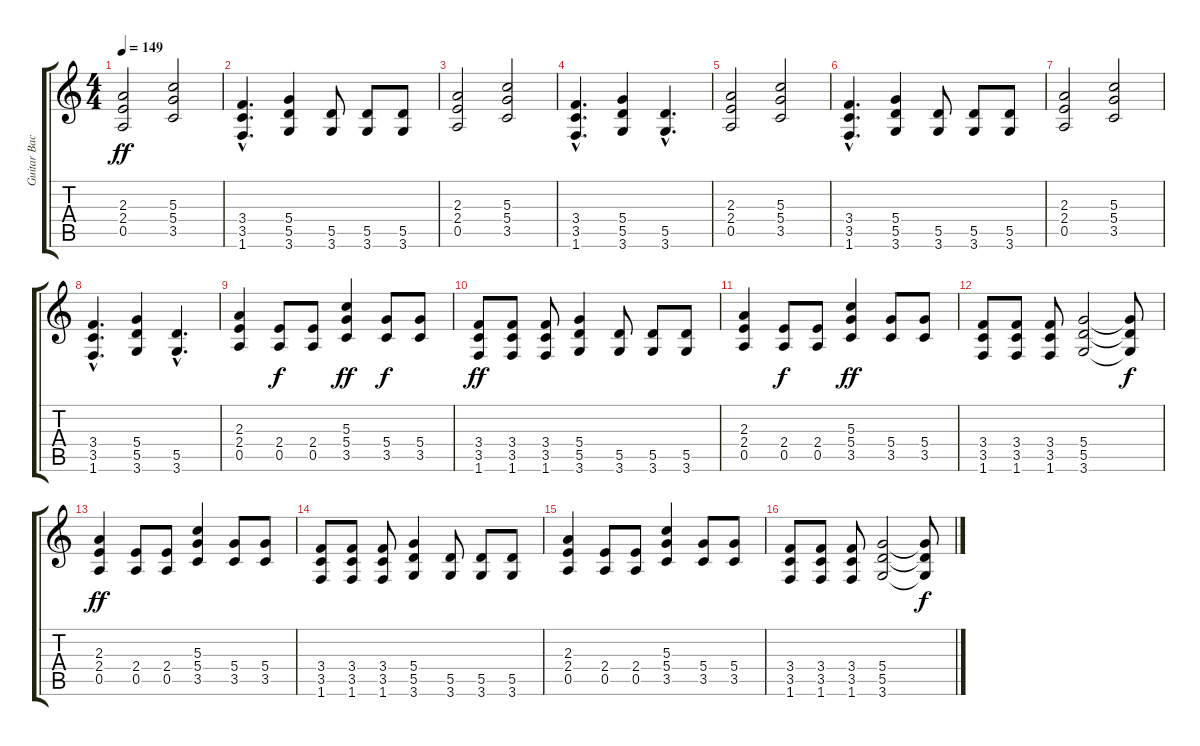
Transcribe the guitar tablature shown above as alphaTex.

\track ("Guitar Backing" "Guitar Bac") {instrument distortionguitar}
\staff {score tabs}
\tuning (E4 B3 G3 D3 A2 E2) {hide}
\ts (4 4)
\tempo 149
\clef g2
\ks c
(2.3 2.4 0.5).2{dy ff} (5.3 5.4 3.5).2 |
(3.4{hac} 3.5{hac} 1.6{hac}).4{d} (5.4 5.5 3.6).4 (5.5 3.6).8 (5.5 3.6).8 (5.5 3.6).8 |
(2.3 2.4 0.5).2 (5.3 5.4 3.5).2 |
(3.4{hac} 3.5{hac} 1.6{hac}).4{d} (5.4 5.5 3.6).4 (5.5{hac} 3.6{hac}).4{d} |
(2.3 2.4 0.5).2 (5.3 5.4 3.5).2 |
(3.4{hac} 3.5{hac} 1.6{hac}).4{d} (5.4 5.5 3.6).4 (5.5 3.6).8 (5.5 3.6).8 (5.5 3.6).8 |
(2.3 2.4 0.5).2 (5.3 5.4 3.5).2 |
(3.4{hac} 3.5{hac} 1.6{hac}).4{d} (5.4 5.5 3.6).4 (5.5{hac} 3.6{hac}).4{d} |
(2.3 2.4 0.5).4 (2.4 0.5).8{dy f} (2.4 0.5).8 (5.3 5.4 3.5).4{dy ff} (5.4 3.5).8{dy f} (5.4 3.5).8 |
(3.4 3.5 1.6).8{dy ff} (3.4 3.5 1.6).8 (3.4 3.5 1.6).8 (5.4 5.5 3.6).4 (5.5 3.6).8 (5.5 3.6).8 (5.5 3.6).8 |
(2.3 2.4 0.5).4 (2.4 0.5).8{dy f} (2.4 0.5).8 (5.3 5.4 3.5).4{dy ff} (5.4 3.5).8 (5.4 3.5).8 |
(3.4 3.5 1.6).8 (3.4 3.5 1.6).8 (3.4 3.5 1.6).8 (5.4 5.5 3.6).2 (5.4{t} 5.5{t} 3.6{t}).8{dy f} |
(2.3 2.4 0.5).4{dy ff} (2.4 0.5).8 (2.4 0.5).8 (5.3 5.4 3.5).4 (5.4 3.5).8 (5.4 3.5).8 |
(3.4 3.5 1.6).8 (3.4 3.5 1.6).8 (3.4 3.5 1.6).8 (5.4 5.5 3.6).4 (5.5 3.6).8 (5.5 3.6).8 (5.5 3.6).8 |
(2.3 2.4 0.5).4 (2.4 0.5).8 (2.4 0.5).8 (5.3 5.4 3.5).4 (5.4 3.5).8 (5.4 3.5).8 |
(3.4 3.5 1.6).8 (3.4 3.5 1.6).8 (3.4 3.5 1.6).8 (5.4 5.5 3.6).2 (5.4{t} 5.5{t} 3.6{t}).8{dy f}
